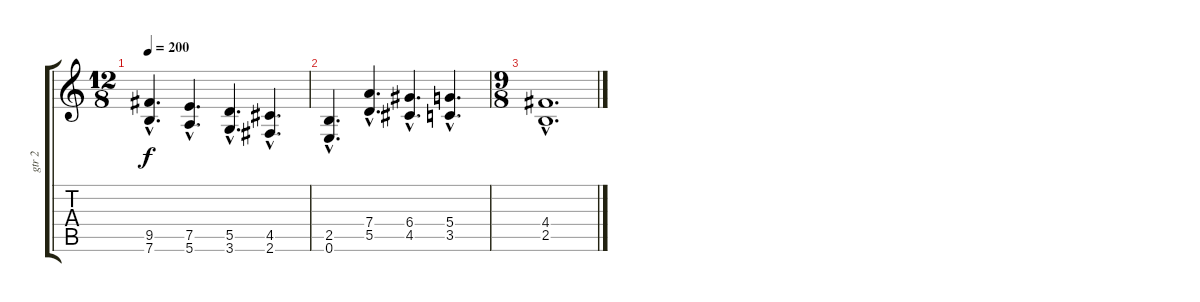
\track ("gtr 2" "gtr 2") {instrument distortionguitar}
\staff {score tabs}
\tuning (E4 B3 G3 D3 A2 E2) {hide}
\ts (12 8)
\tempo 200
\clef g2
\ks c
(9.5{hac} 7.6{hac}).4{d dy f} (7.5{hac} 5.6{hac}).4{d} (5.5{hac} 3.6{hac}).4{d} (4.5{hac} 2.6{hac}).4{d} |
(2.5{hac} 0.6{hac}).4{d} (7.4{hac} 5.5{hac}).4{d} (6.4{hac} 4.5{hac}).4{d} (5.4{hac} 3.5{hac}).4{d} |
\ts (9 8)
(4.4{hac} 2.5{hac}).1{d}
